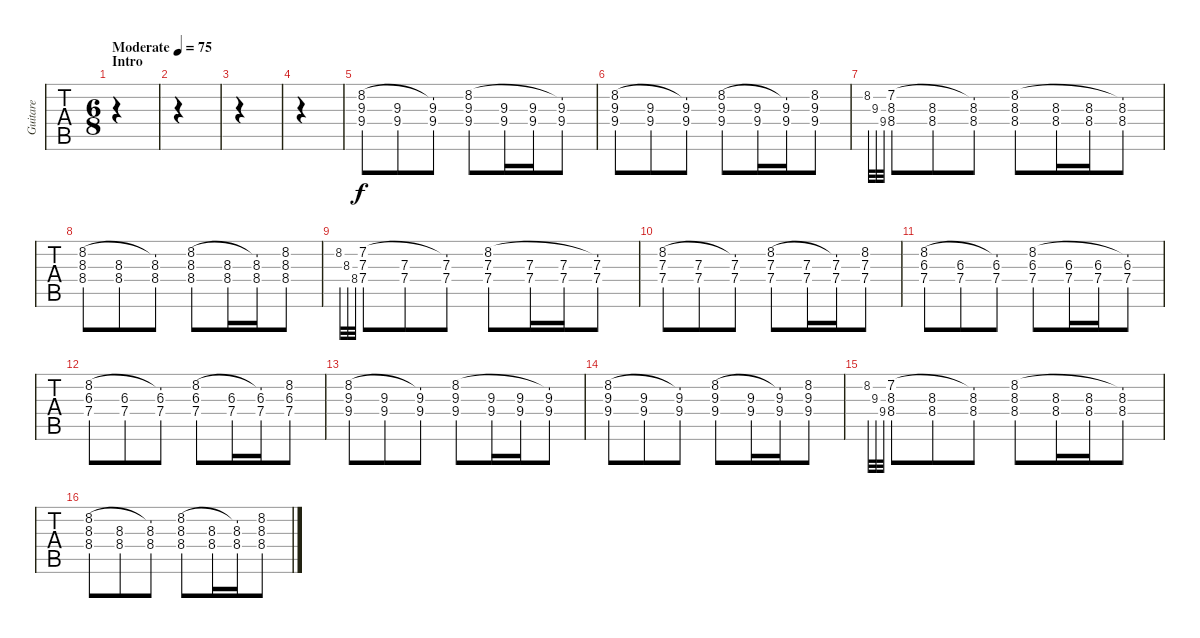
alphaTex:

\track ("Guitare" "Guitare") {solo instrument overdrivenguitar}
\staff {tabs}
\tuning (E4 B3 G3 D3 A2 E2) {hide}
\ts (6 8)
\section ("" "Intro")
\tempo (75 "Moderate")
\clef g2
\ks c
|
|
|
|
(8.2 9.3 9.4).8 (9.3 9.4).8 (8.2{t} 9.3 9.4).8 (8.2 9.3 9.4).8 (9.3 9.4).16 (9.3 9.4).16 (8.2{t} 9.3 9.4).8 |
(8.2 9.3 9.4).8 (9.3 9.4).8 (8.2{t} 9.3 9.4).8 (8.2 9.3 9.4).8 (9.3 9.4).16 (8.2{t} 9.3 9.4).16 (8.2 9.3 9.4).8 |
8.2.32{gr onbeat} 9.3.32{gr onbeat} 9.4.32{gr onbeat} (7.2 8.3 8.4).8 (8.3 8.4).8 (7.2{t} 8.3 8.4).8 (8.2 8.3 8.4).8 (8.3 8.4).16 (8.3 8.4).16 (8.2{t} 8.3 8.4).8 |
(8.2 8.3 8.4).8 (8.3 8.4).8 (8.2{t} 8.3 8.4).8 (8.2 8.3 8.4).8 (8.3 8.4).16 (8.2{t} 8.3 8.4).16 (8.2 8.3 8.4).8 |
8.2.32{gr onbeat} 8.3.32{gr onbeat} 8.4.32{gr onbeat} (7.2 7.3 7.4).8 (7.3 7.4).8 (7.2{t} 7.3 7.4).8 (8.2 7.3 7.4).8 (7.3 7.4).16 (7.3 7.4).16 (8.2{t} 7.3 7.4).8 |
(8.2 7.3 7.4).8 (7.3 7.4).8 (8.2{t} 7.3 7.4).8 (8.2 7.3 7.4).8 (7.3 7.4).16 (8.2{t} 7.3 7.4).16 (8.2 7.3 7.4).8 |
(8.2 6.3 7.4).8 (6.3 7.4).8 (8.2{t} 6.3 7.4).8 (8.2 6.3 7.4).8 (6.3 7.4).16 (6.3 7.4).16 (8.2{t} 6.3 7.4).8 |
(8.2 6.3 7.4).8 (6.3 7.4).8 (8.2{t} 6.3 7.4).8 (8.2 6.3 7.4).8 (6.3 7.4).16 (8.2{t} 6.3 7.4).16 (8.2 6.3 7.4).8 |
(8.2 9.3 9.4).8 (9.3 9.4).8 (8.2{t} 9.3 9.4).8 (8.2 9.3 9.4).8 (9.3 9.4).16 (9.3 9.4).16 (8.2{t} 9.3 9.4).8 |
(8.2 9.3 9.4).8 (9.3 9.4).8 (8.2{t} 9.3 9.4).8 (8.2 9.3 9.4).8 (9.3 9.4).16 (8.2{t} 9.3 9.4).16 (8.2 9.3 9.4).8 |
8.2.32{gr onbeat} 9.3.32{gr onbeat} 9.4.32{gr onbeat} (7.2 8.3 8.4).8 (8.3 8.4).8 (7.2{t} 8.3 8.4).8 (8.2 8.3 8.4).8 (8.3 8.4).16 (8.3 8.4).16 (8.2{t} 8.3 8.4).8 |
(8.2 8.3 8.4).8 (8.3 8.4).8 (8.2{t} 8.3 8.4).8 (8.2 8.3 8.4).8 (8.3 8.4).16 (8.2{t} 8.3 8.4).16 (8.2 8.3 8.4).8
